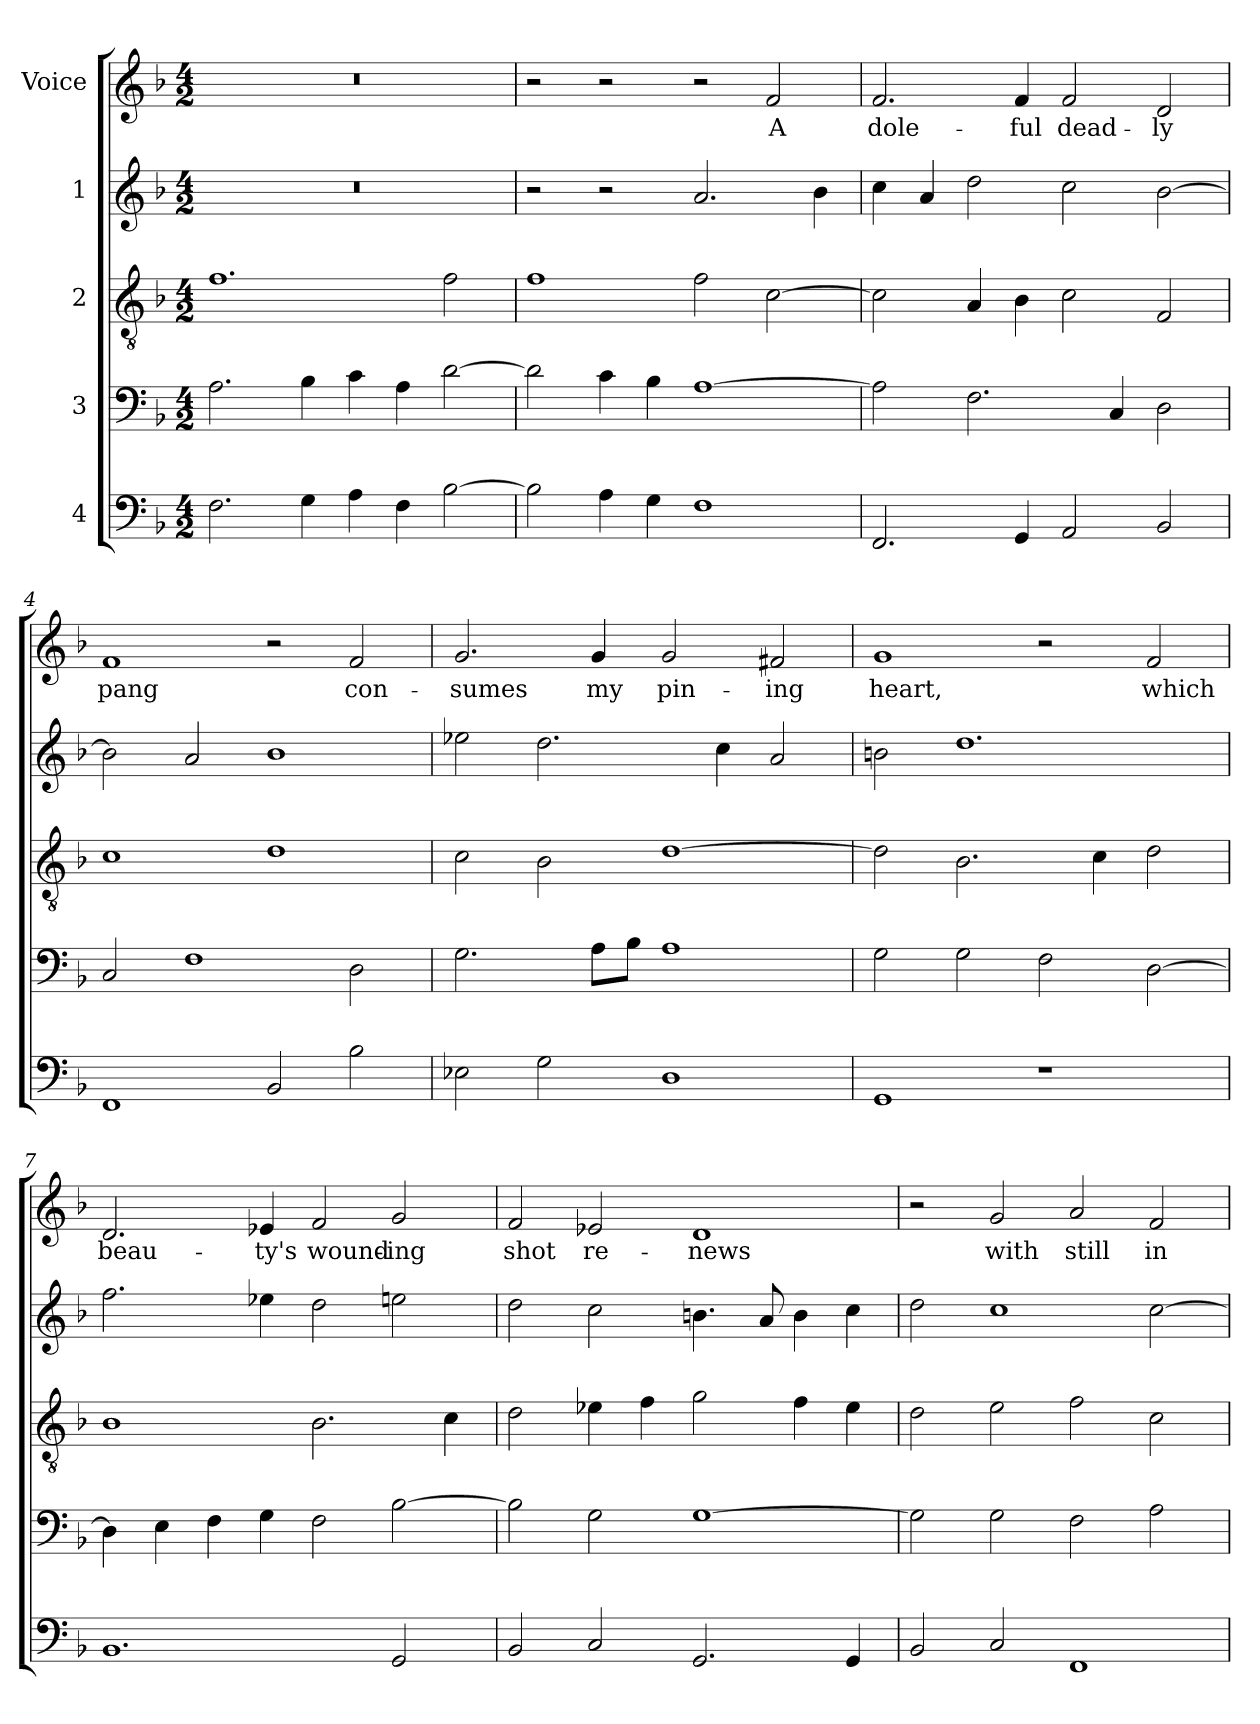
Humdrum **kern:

**kern	**kern	**kern	**kern	**kern	**text
*part5	*part4	*part3	*part2	*part1	*part1
*staff5	*staff4	*staff3	*staff2	*staff1	*staff1
*I"4	*I"3	*I"2	*I"1	*I"Voice	*
*clefF4	*clefF4	*clefGv2	*clefG2	*clefG2	*
*k[b-]	*k[b-]	*k[b-]	*k[b-]	*k[b-]	*
*F:	*F:	*F:	*F:	*F:	*
*M4/2	*M4/2	*M4/2	*M4/2	*M4/2	*
=1	=1	=1	=1	=1	=1
2.F\	2.A\	1.f	0r	0r	.
4G\	4B-\	.	.	.	.
4A\	4c\	.	.	.	.
4F\	4A\	.	.	.	.
[2B-\	[2d\	2f\	.	.	.
=2	=2	=2	=2	=2	=2
2B-\]	2d\]	1f	2r	2r	.
4A\	4c\	.	2r	2r	.
4G\	4B-\	.	.	.	.
1F	[1A	2f\	2.a/	2r	.
!	!	!	!	!	!LO:LY:b
.	.	[2c\	.	2f/	A
.	.	.	4b-\	.	.
=3	=3	=3	=3	=3	=3
!	!	!	!	!	!LO:LY:b
2.FF/	2A\]	2c\]	4cc\	2.f/	dole-
.	.	.	4a/	.	.
.	2.F\	4A/	2dd\	.	.
!	!	!	!	!	!LO:LY:b
4GG/	.	4B-\	.	4f/	-ful
!	!	!	!	!	!LO:LY:b
2AA/	.	2c\	2cc\	2f/	dead-
.	4C/	.	.	.	.
!	!	!	!	!	!LO:LY:b
2BB-/	2D\	2F/	[2b-\	2d/	-ly
=4	=4	=4	=4	=4	=4
!	!	!	!	!	!LO:LY:b
1FF	2C/	1c	2b-\]	1f	pang
.	1F	.	2a/	.	.
2BB-/	.	1d	1b-	2r	.
!	!	!	!	!	!LO:LY:b
2B-\	2D\	.	.	2f/	con-
=5	=5	=5	=5	=5	=5
!	!	!	!	!	!LO:LY:b
2E-X\	2.G\	2c\	2ee-X\	2.g/	-sumes
2G\	.	2B-\	2.dd\	.	.
!	!	!	!	!	!LO:LY:b
.	8A\L	.	.	4g/	my
.	8B-\J	.	.	.	.
!	!	!	!	!	!LO:LY:b
1D	1A	[1d	.	2g/	pin-
.	.	.	4cc\	.	.
!	!	!	!	!	!LO:LY:b
.	.	.	2a/	2f#X/	-ing
!!LO:LB:g=z
=6	=6	=6	=6	=6	=6
!	!	!	!	!	!LO:LY:b
1GG	2G\	2d\]	2bn\	1g	heart,
.	2G\	2.B-\	1.dd	.	.
1r	2F\	.	.	2r	.
.	.	4c\	.	.	.
!	!	!	!	!	!LO:LY:b
.	[2D\	2d\	.	2f/	which
=7	=7	=7	=7	=7	=7
!	!	!	!	!	!LO:LY:b
1.BB-	4D\]	1B-	2.ff\	2.d/	beau-
.	4E\	.	.	.	.
.	4F\	.	.	.	.
!	!	!	!	!	!LO:LY:b
.	4G\	.	4ee-X\	4e-X/	-ty's
!	!	!	!	!	!LO:LY:b
.	2F\	2.B-\	2dd\	2f/	wound-
!	!	!	!	!	!LO:LY:b
2GG/	[2B-\	.	2een\	2g/	-ing
.	.	4c\	.	.	.
=8	=8	=8	=8	=8	=8
!	!	!	!	!	!LO:LY:b
2BB-/	2B-\]	2d\	2dd\	2f/	shot
!	!	!	!	!	!LO:LY:b
2C/	2G\	4e-X\	2cc\	2e-X/	re-
.	.	4f\	.	.	.
!	!	!	!	!	!LO:LY:b
2.GG/	[1G	2g\	4.bn\	1d	-news
.	.	.	8a/	.	.
.	.	4f\	4b\	.	.
4GG/	.	4e-\	4cc\	.	.
=9	=9	=9	=9	=9	=9
2BB-/	2G\]	2d\	2dd\	2r	.
!	!	!	!	!	!LO:LY:b
2C/	2G\	2e\	1cc	2g/	with
!	!	!	!	!	!LO:LY:b
1FF	2F\	2f\	.	2a/	still
!	!	!	!	!	!LO:LY:b
.	2A\	2c\	[2cc\	2f/	in-
=	=	=	=	=	=
*-	*-	*-	*-	*-	*-
